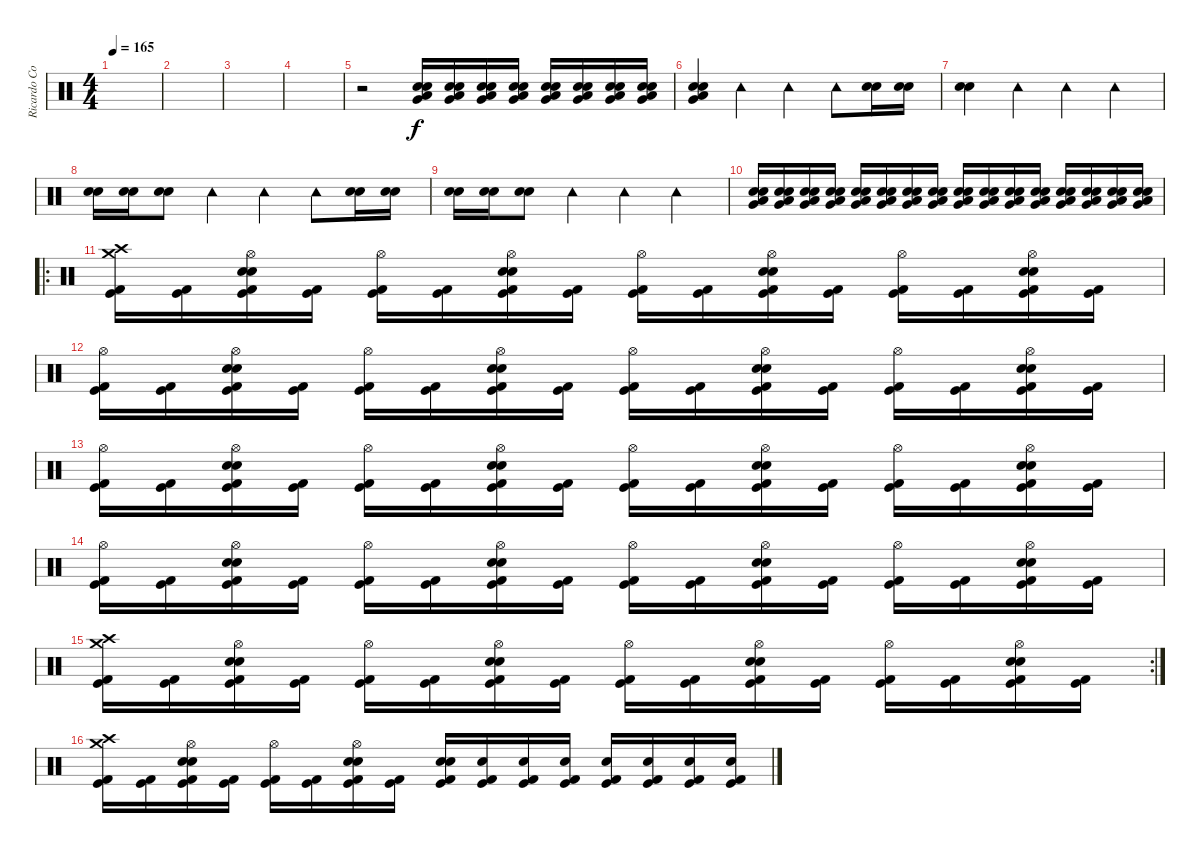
\track ("Ricardo Confessori" "Ricardo Co") {instrument percussion}
\staff {score}
\articulation defaults
\ts (4 4)
\tempo 165
\clef neutral
\ks c
|
|
|
|
r.2 ("Electric Snare (hit)" "Snare (hit) 2" "Low Floor Tom (hit)" "Very Low Tom (hit)").16 ("Electric Snare (hit)" "Snare (hit) 2" "Low Floor Tom (hit)" "Very Low Tom (hit)").16 ("Electric Snare (hit)" "Snare (hit) 2" "Low Floor Tom (hit)" "Very Low Tom (hit)").16 ("Electric Snare (hit)" "Snare (hit) 2" "Low Floor Tom (hit)" "Very Low Tom (hit)").16 ("Electric Snare (hit)" "Snare (hit) 2" "Low Floor Tom (hit)" "Very Low Tom (hit)").16 ("Electric Snare (hit)" "Snare (hit) 2" "Low Floor Tom (hit)" "Very Low Tom (hit)").16 ("Electric Snare (hit)" "Snare (hit) 2" "Low Floor Tom (hit)" "Very Low Tom (hit)").16 ("Electric Snare (hit)" "Snare (hit) 2" "Low Floor Tom (hit)" "Very Low Tom (hit)").16 |
("Electric Snare (hit)" "Snare (hit) 2" "Low Floor Tom (hit)" "Very Low Tom (hit)").4 "Tambourine (hit)".4 "Tambourine (hit)".4 "Tambourine (hit)".8 ("Electric Snare (hit)" "Snare (hit) 2").16 ("Electric Snare (hit)" "Snare (hit) 2").16 |
("Electric Snare (hit)" "Snare (hit) 2").4 "Tambourine (hit)".4 "Tambourine (hit)".4 "Tambourine (hit)".4 |
("Electric Snare (hit)" "Snare (hit) 2").16 ("Electric Snare (hit)" "Snare (hit) 2").16 ("Electric Snare (hit)" "Snare (hit) 2").8 "Tambourine (hit)".4 "Tambourine (hit)".4 "Tambourine (hit)".8 ("Electric Snare (hit)" "Snare (hit) 2").16 ("Electric Snare (hit)" "Snare (hit) 2").16 |
("Electric Snare (hit)" "Snare (hit) 2").16 ("Electric Snare (hit)" "Snare (hit) 2").16 ("Electric Snare (hit)" "Snare (hit) 2").8 "Tambourine (hit)".4 "Tambourine (hit)".4 "Tambourine (hit)".4 |
("Electric Snare (hit)" "Snare (hit) 2" "Low Floor Tom (hit)" "Very Low Tom (hit)").16 ("Electric Snare (hit)" "Snare (hit) 2" "Low Floor Tom (hit)" "Very Low Tom (hit)").16 ("Electric Snare (hit)" "Snare (hit) 2" "Low Floor Tom (hit)" "Very Low Tom (hit)").16 ("Electric Snare (hit)" "Snare (hit) 2" "Low Floor Tom (hit)" "Very Low Tom (hit)").16 ("Electric Snare (hit)" "Snare (hit) 2" "Low Floor Tom (hit)" "Very Low Tom (hit)").16 ("Electric Snare (hit)" "Snare (hit) 2" "Low Floor Tom (hit)" "Very Low Tom (hit)").16 ("Electric Snare (hit)" "Snare (hit) 2" "Low Floor Tom (hit)" "Very Low Tom (hit)").16 ("Electric Snare (hit)" "Snare (hit) 2" "Low Floor Tom (hit)" "Very Low Tom (hit)").16 ("Electric Snare (hit)" "Snare (hit) 2" "Low Floor Tom (hit)" "Very Low Tom (hit)").16 ("Electric Snare (hit)" "Snare (hit) 2" "Low Floor Tom (hit)" "Very Low Tom (hit)").16 ("Electric Snare (hit)" "Snare (hit) 2" "Low Floor Tom (hit)" "Very Low Tom (hit)").16 ("Electric Snare (hit)" "Snare (hit) 2" "Low Floor Tom (hit)" "Very Low Tom (hit)").16 ("Electric Snare (hit)" "Snare (hit) 2" "Low Floor Tom (hit)" "Very Low Tom (hit)").16 ("Electric Snare (hit)" "Snare (hit) 2" "Low Floor Tom (hit)" "Very Low Tom (hit)").16 ("Electric Snare (hit)" "Snare (hit) 2" "Low Floor Tom (hit)" "Very Low Tom (hit)").16 ("Electric Snare (hit)" "Snare (hit) 2" "Low Floor Tom (hit)" "Very Low Tom (hit)").16 |
\ro
("Crash high (hit)" "Crash medium (hit)" "Kick (hit) 2" "Kick (hit)").16 ("Kick (hit) 2" "Kick (hit)").16 ("Hi-Hat (open)" "Electric Snare (hit)" "Snare (hit) 2" "Kick (hit) 2" "Kick (hit)").16 ("Kick (hit) 2" "Kick (hit)").16 ("Hi-Hat (open)" "Kick (hit) 2" "Kick (hit)").16 ("Kick (hit) 2" "Kick (hit)").16 ("Hi-Hat (open)" "Electric Snare (hit)" "Snare (hit) 2" "Kick (hit) 2" "Kick (hit)").16 ("Kick (hit) 2" "Kick (hit)").16 ("Hi-Hat (open)" "Kick (hit) 2" "Kick (hit)").16 ("Kick (hit) 2" "Kick (hit)").16 ("Hi-Hat (open)" "Electric Snare (hit)" "Snare (hit) 2" "Kick (hit) 2" "Kick (hit)").16 ("Kick (hit) 2" "Kick (hit)").16 ("Hi-Hat (open)" "Kick (hit) 2" "Kick (hit)").16 ("Kick (hit) 2" "Kick (hit)").16 ("Hi-Hat (open)" "Electric Snare (hit)" "Snare (hit) 2" "Kick (hit) 2" "Kick (hit)").16 ("Kick (hit) 2" "Kick (hit)").16 |
("Hi-Hat (open)" "Kick (hit) 2" "Kick (hit)").16 ("Kick (hit) 2" "Kick (hit)").16 ("Hi-Hat (open)" "Electric Snare (hit)" "Snare (hit) 2" "Kick (hit) 2" "Kick (hit)").16 ("Kick (hit) 2" "Kick (hit)").16 ("Hi-Hat (open)" "Kick (hit) 2" "Kick (hit)").16 ("Kick (hit) 2" "Kick (hit)").16 ("Hi-Hat (open)" "Electric Snare (hit)" "Snare (hit) 2" "Kick (hit) 2" "Kick (hit)").16 ("Kick (hit) 2" "Kick (hit)").16 ("Hi-Hat (open)" "Kick (hit) 2" "Kick (hit)").16 ("Kick (hit) 2" "Kick (hit)").16 ("Hi-Hat (open)" "Electric Snare (hit)" "Snare (hit) 2" "Kick (hit) 2" "Kick (hit)").16 ("Kick (hit) 2" "Kick (hit)").16 ("Hi-Hat (open)" "Kick (hit) 2" "Kick (hit)").16 ("Kick (hit) 2" "Kick (hit)").16 ("Hi-Hat (open)" "Electric Snare (hit)" "Snare (hit) 2" "Kick (hit) 2" "Kick (hit)").16 ("Kick (hit) 2" "Kick (hit)").16 |
("Hi-Hat (open)" "Kick (hit) 2" "Kick (hit)").16 ("Kick (hit) 2" "Kick (hit)").16 ("Hi-Hat (open)" "Electric Snare (hit)" "Snare (hit) 2" "Kick (hit) 2" "Kick (hit)").16 ("Kick (hit) 2" "Kick (hit)").16 ("Hi-Hat (open)" "Kick (hit) 2" "Kick (hit)").16 ("Kick (hit) 2" "Kick (hit)").16 ("Hi-Hat (open)" "Electric Snare (hit)" "Snare (hit) 2" "Kick (hit) 2" "Kick (hit)").16 ("Kick (hit) 2" "Kick (hit)").16 ("Hi-Hat (open)" "Kick (hit) 2" "Kick (hit)").16 ("Kick (hit) 2" "Kick (hit)").16 ("Hi-Hat (open)" "Electric Snare (hit)" "Snare (hit) 2" "Kick (hit) 2" "Kick (hit)").16 ("Kick (hit) 2" "Kick (hit)").16 ("Hi-Hat (open)" "Kick (hit) 2" "Kick (hit)").16 ("Kick (hit) 2" "Kick (hit)").16 ("Hi-Hat (open)" "Electric Snare (hit)" "Snare (hit) 2" "Kick (hit) 2" "Kick (hit)").16 ("Kick (hit) 2" "Kick (hit)").16 |
("Hi-Hat (open)" "Kick (hit) 2" "Kick (hit)").16 ("Kick (hit) 2" "Kick (hit)").16 ("Hi-Hat (open)" "Electric Snare (hit)" "Snare (hit) 2" "Kick (hit) 2" "Kick (hit)").16 ("Kick (hit) 2" "Kick (hit)").16 ("Hi-Hat (open)" "Kick (hit) 2" "Kick (hit)").16 ("Kick (hit) 2" "Kick (hit)").16 ("Hi-Hat (open)" "Electric Snare (hit)" "Snare (hit) 2" "Kick (hit) 2" "Kick (hit)").16 ("Kick (hit) 2" "Kick (hit)").16 ("Hi-Hat (open)" "Kick (hit) 2" "Kick (hit)").16 ("Kick (hit) 2" "Kick (hit)").16 ("Hi-Hat (open)" "Electric Snare (hit)" "Snare (hit) 2" "Kick (hit) 2" "Kick (hit)").16 ("Kick (hit) 2" "Kick (hit)").16 ("Hi-Hat (open)" "Kick (hit) 2" "Kick (hit)").16 ("Kick (hit) 2" "Kick (hit)").16 ("Hi-Hat (open)" "Electric Snare (hit)" "Snare (hit) 2" "Kick (hit) 2" "Kick (hit)").16 ("Kick (hit) 2" "Kick (hit)").16 |
\rc 2
("Crash high (hit)" "Crash medium (hit)" "Kick (hit) 2" "Kick (hit)").16 ("Kick (hit) 2" "Kick (hit)").16 ("Hi-Hat (open)" "Electric Snare (hit)" "Snare (hit) 2" "Kick (hit) 2" "Kick (hit)").16 ("Kick (hit) 2" "Kick (hit)").16 ("Hi-Hat (open)" "Kick (hit) 2" "Kick (hit)").16 ("Kick (hit) 2" "Kick (hit)").16 ("Hi-Hat (open)" "Electric Snare (hit)" "Snare (hit) 2" "Kick (hit) 2" "Kick (hit)").16 ("Kick (hit) 2" "Kick (hit)").16 ("Hi-Hat (open)" "Kick (hit) 2" "Kick (hit)").16 ("Kick (hit) 2" "Kick (hit)").16 ("Hi-Hat (open)" "Electric Snare (hit)" "Snare (hit) 2" "Kick (hit) 2" "Kick (hit)").16 ("Kick (hit) 2" "Kick (hit)").16 ("Hi-Hat (open)" "Kick (hit) 2" "Kick (hit)").16 ("Kick (hit) 2" "Kick (hit)").16 ("Hi-Hat (open)" "Electric Snare (hit)" "Snare (hit) 2" "Kick (hit) 2" "Kick (hit)").16 ("Kick (hit) 2" "Kick (hit)").16 |
("Crash high (hit)" "Crash medium (hit)" "Kick (hit) 2" "Kick (hit)").16 ("Kick (hit) 2" "Kick (hit)").16 ("Hi-Hat (open)" "Electric Snare (hit)" "Snare (hit) 2" "Kick (hit) 2" "Kick (hit)").16 ("Kick (hit) 2" "Kick (hit)").16 ("Hi-Hat (open)" "Kick (hit) 2" "Kick (hit)").16 ("Kick (hit) 2" "Kick (hit)").16 ("Hi-Hat (open)" "Electric Snare (hit)" "Snare (hit) 2" "Kick (hit) 2" "Kick (hit)").16 ("Kick (hit) 2" "Kick (hit)").16 ("Electric Snare (hit)" "Snare (hit) 2" "Kick (hit) 2" "Kick (hit)").16 ("Electric Snare (hit)" "Kick (hit) 2" "Kick (hit)").16 ("Electric Snare (hit)" "Kick (hit) 2" "Kick (hit)").16 ("Electric Snare (hit)" "Kick (hit) 2" "Kick (hit)").16 ("Electric Snare (hit)" "Kick (hit) 2" "Kick (hit)").16 ("Electric Snare (hit)" "Kick (hit) 2" "Kick (hit)").16 ("Electric Snare (hit)" "Kick (hit) 2" "Kick (hit)").16 ("Electric Snare (hit)" "Kick (hit) 2" "Kick (hit)").16
